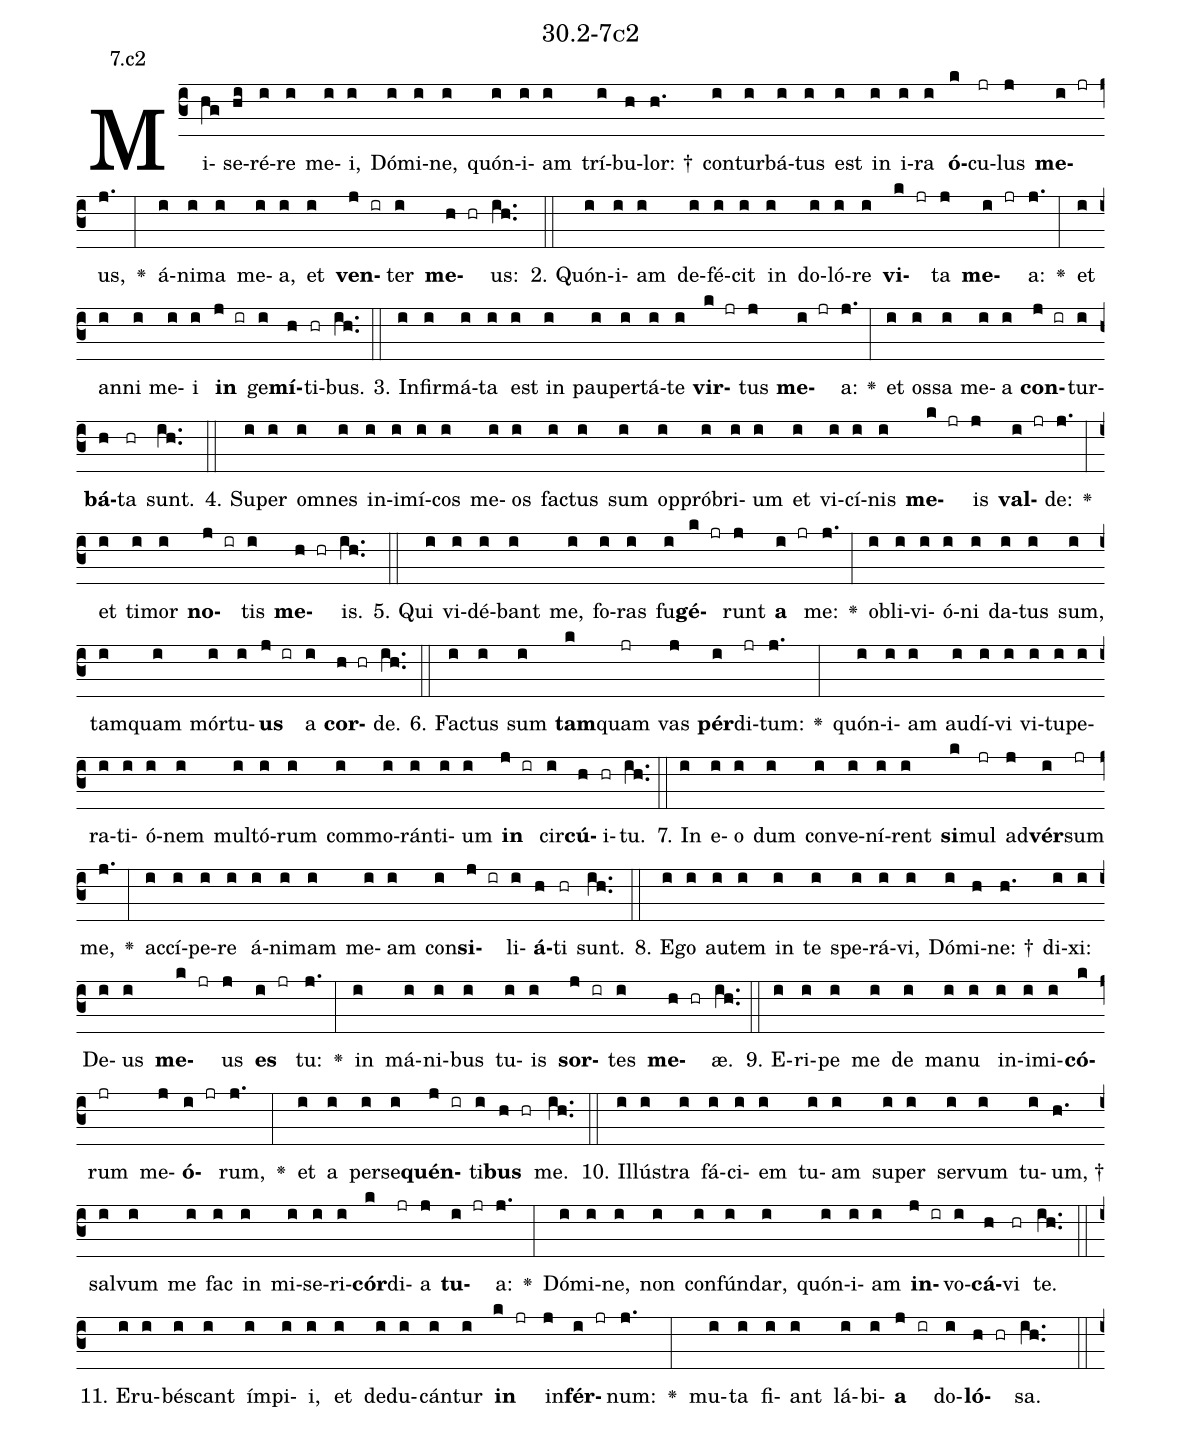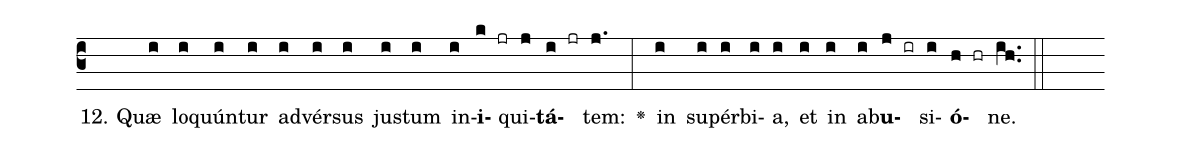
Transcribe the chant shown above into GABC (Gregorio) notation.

name: 30.2-7c2;
annotation: 7.c2;
%%
(c3)Mi(hg)se(hi)ré(i)re(i) me(i)i,(i) Dó(i)mi(i)ne,(i) quón(i)i(i)am(i) trí(i)bu(h)lor: †(h.) con(i)tur(i)bá(i)tus(i) est(i) in(i) i(i)ra(i) <b>ó</b>(k)cu(jr)lus(j) <b>me</b>(i jr)us,(j.) <v>\greheightstar</v>(:) á(i)ni(i)ma(i) me(i)a,(i) et(i) <b>ven</b>(j ir)ter(i) <b>me</b>(h hr)us:(ih..) (::)
2. Quón(i)i(i)am(i) de(i)fé(i)cit(i) in(i) do(i)ló(i)re(i) <b>vi</b>(k jr)ta(j) <b>me</b>(i jr)a:(j.) <v>\greheightstar</v>(:) et(i) an(i)ni(i) me(i)i(i) <b>in</b>(j ir) ge(i)<b>mí</b>(h)ti(hr)bus.(ih..) (::)
3. In(i)fir(i)má(i)ta(i) est(i) in(i) pau(i)per(i)tá(i)te(i) <b>vir</b>(k jr)tus(j) <b>me</b>(i jr)a:(j.) <v>\greheightstar</v>(:) et(i) os(i)sa(i) me(i)a(i) <b>con</b>(j ir)tur(i)<b>bá</b>(h)ta(hr) sunt.(ih..) (::)
4. Su(i)per(i) om(i)nes(i) in(i)i(i)mí(i)cos(i) me(i)os(i) fac(i)tus(i) sum(i) op(i)pró(i)bri(i)um(i) et(i) vi(i)cí(i)nis(i) <b>me</b>(k jr)is(j) <b>val</b>(i jr)de:(j.) <v>\greheightstar</v>(:) et(i) ti(i)mor(i) <b>no</b>(j ir)tis(i) <b>me</b>(h hr)is.(ih..) (::)
5. Qui(i) vi(i)dé(i)bant(i) me,(i) fo(i)ras(i) fu(i)<b>gé</b>(k jr)runt(j) <b>a</b>(i jr) me:(j.) <v>\greheightstar</v>(:) ob(i)li(i)vi(i)ó(i)ni(i) da(i)tus(i) sum,(i) tam(i)quam(i) mór(i)tu(i)<b>us</b>(j ir) a(i) <b>cor</b>(h hr)de.(ih..) (::)
6. Fac(i)tus(i) sum(i) <b>tam</b>(k)quam(jr) vas(j) <b>pér</b>(i)di(jr)tum:(j.) <v>\greheightstar</v>(:) quón(i)i(i)am(i) au(i)dí(i)vi(i) vi(i)tu(i)pe(i)ra(i)ti(i)ó(i)nem(i) mul(i)tó(i)rum(i) com(i)mo(i)rán(i)ti(i)um(i) <b>in</b>(j ir) cir(i)<b>cú</b>(h)i(hr)tu.(ih..) (::)
7. In(i) e(i)o(i) dum(i) con(i)ve(i)ní(i)rent(i) <b>si</b>(k)mul(jr) ad(j)<b>vér</b>(i)sum(jr) me,(j.) <v>\greheightstar</v>(:) ac(i)cí(i)pe(i)re(i) á(i)ni(i)mam(i) me(i)am(i) con(i)<b>si</b>(j ir)li(i)<b>á</b>(h)ti(hr) sunt.(ih..) (::)
8. E(i)go(i) au(i)tem(i) in(i) te(i) spe(i)rá(i)vi,(i) Dó(i)mi(h)ne: †(h.) di(i)xi:(i) De(i)us(i) <b>me</b>(k jr)us(j) <b>es</b>(i jr) tu:(j.) <v>\greheightstar</v>(:) in(i) má(i)ni(i)bus(i) tu(i)is(i) <b>sor</b>(j ir)tes(i) <b>me</b>(h hr)æ.(ih..) (::)
9. E(i)ri(i)pe(i) me(i) de(i) ma(i)nu(i) in(i)i(i)mi(i)<b>có</b>(k)rum(jr) me(j)<b>ó</b>(i jr)rum,(j.) <v>\greheightstar</v>(:) et(i) a(i) per(i)se(i)<b>quén</b>(j ir)ti(i)<b>bus</b>(h hr) me.(ih..) (::)
10. Il(i)lús(i)tra(i) fá(i)ci(i)em(i) tu(i)am(i) su(i)per(i) ser(i)vum(i) tu(i)um, †(h.) sal(i)vum(i) me(i) fac(i) in(i) mi(i)se(i)ri(i)<b>cór</b>(k)di(jr)a(j) <b>tu</b>(i jr)a:(j.) <v>\greheightstar</v>(:) Dó(i)mi(i)ne,(i) non(i) con(i)fún(i)dar,(i) quón(i)i(i)am(i) <b>in</b>(j ir)vo(i)<b>cá</b>(h)vi(hr) te.(ih..) (::)
11. E(i)ru(i)bés(i)cant(i) ím(i)pi(i)i,(i) et(i) de(i)du(i)cán(i)tur(i) <b>in</b>(k jr) in(j)<b>fér</b>(i jr)num:(j.) <v>\greheightstar</v>(:) mu(i)ta(i) fi(i)ant(i) lá(i)bi(i)<b>a</b>(j ir) do(i)<b>ló</b>(h hr)sa.(ih..) (::)
12. Quæ(i) lo(i)quún(i)tur(i) ad(i)vér(i)sus(i) jus(i)tum(i) in(i)<b>i</b>(k jr)qui(j)<b>tá</b>(i jr)tem:(j.) <v>\greheightstar</v>(:) in(i) su(i)pér(i)bi(i)a,(i) et(i) in(i) ab(i)<b>u</b>(j ir)si(i)<b>ó</b>(h hr)ne.(ih..) (::)
